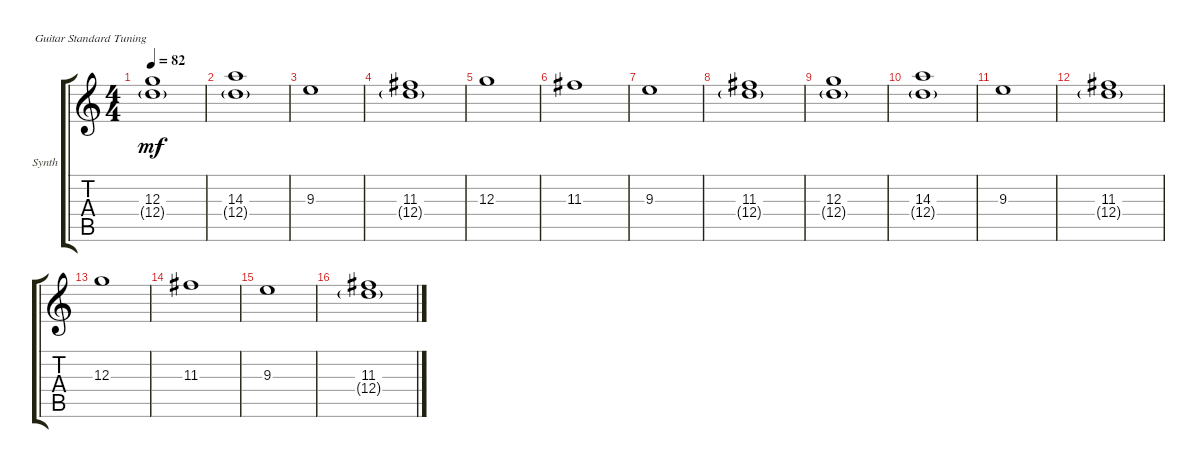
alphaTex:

\defaultSystemsLayout 4
\bracketExtendMode groupsimilarinstruments
\firstSystemTrackNameOrientation horizontal
\otherSystemsTrackNameOrientation horizontal
\track ("Synth 1" "Synth") {instrument acousticguitarnylon}
\staff {score tabs}
\tuning (E4 B3 G3 D3 A2 E2)
\ts (4 4)
\tempo 82
\clef g2
\scale
0.333333
\ks c
(12.4{g} 12.3).1{dy mf} |
\scale
0.333333 (12.4{g} 14.3).1 |
\scale
0.333333 9.3.1 |
\scale
0.333333 (11.3 12.4{g}).1 |
\scale
0.333333 12.3.1 |
\scale
0.333333 11.3.1 |
\scale
0.333333 9.3.1 |
\scale
0.333333 (11.3 12.4{g}).1 |
\scale
0.333333 (12.4{g} 12.3).1 |
\scale
0.333333 (12.4{g} 14.3).1 |
\scale
0.333333 9.3.1 |
\scale
0.333333 (11.3 12.4{g}).1 |
\scale
0.333333 12.3.1 |
\scale
0.333333 11.3.1 |
\scale
0.333333 9.3.1 |
\scale
0.333333 (11.3 12.4{g}).1
